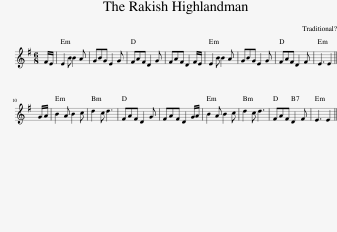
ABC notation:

X:1
L:1/8
M:6/8
I:linebreak $
K:Emin
V:1 treble
V:1
 F/E/ | E2 B B2 A | GBG E2 G | FAF D2 G | FAF D2 F/E/ | %5
 E2 B B2 A | GBG E2 G | FAF D2 F | E3 E2 ||$ G/A/ | %10
 B2 A B2 c | d2 c d3 | FAF D2 G | FAF D2 G/A/ | B2 A B2 c | %15
 d2 c d3 | FAF D2 F | E3 E2 || %18
